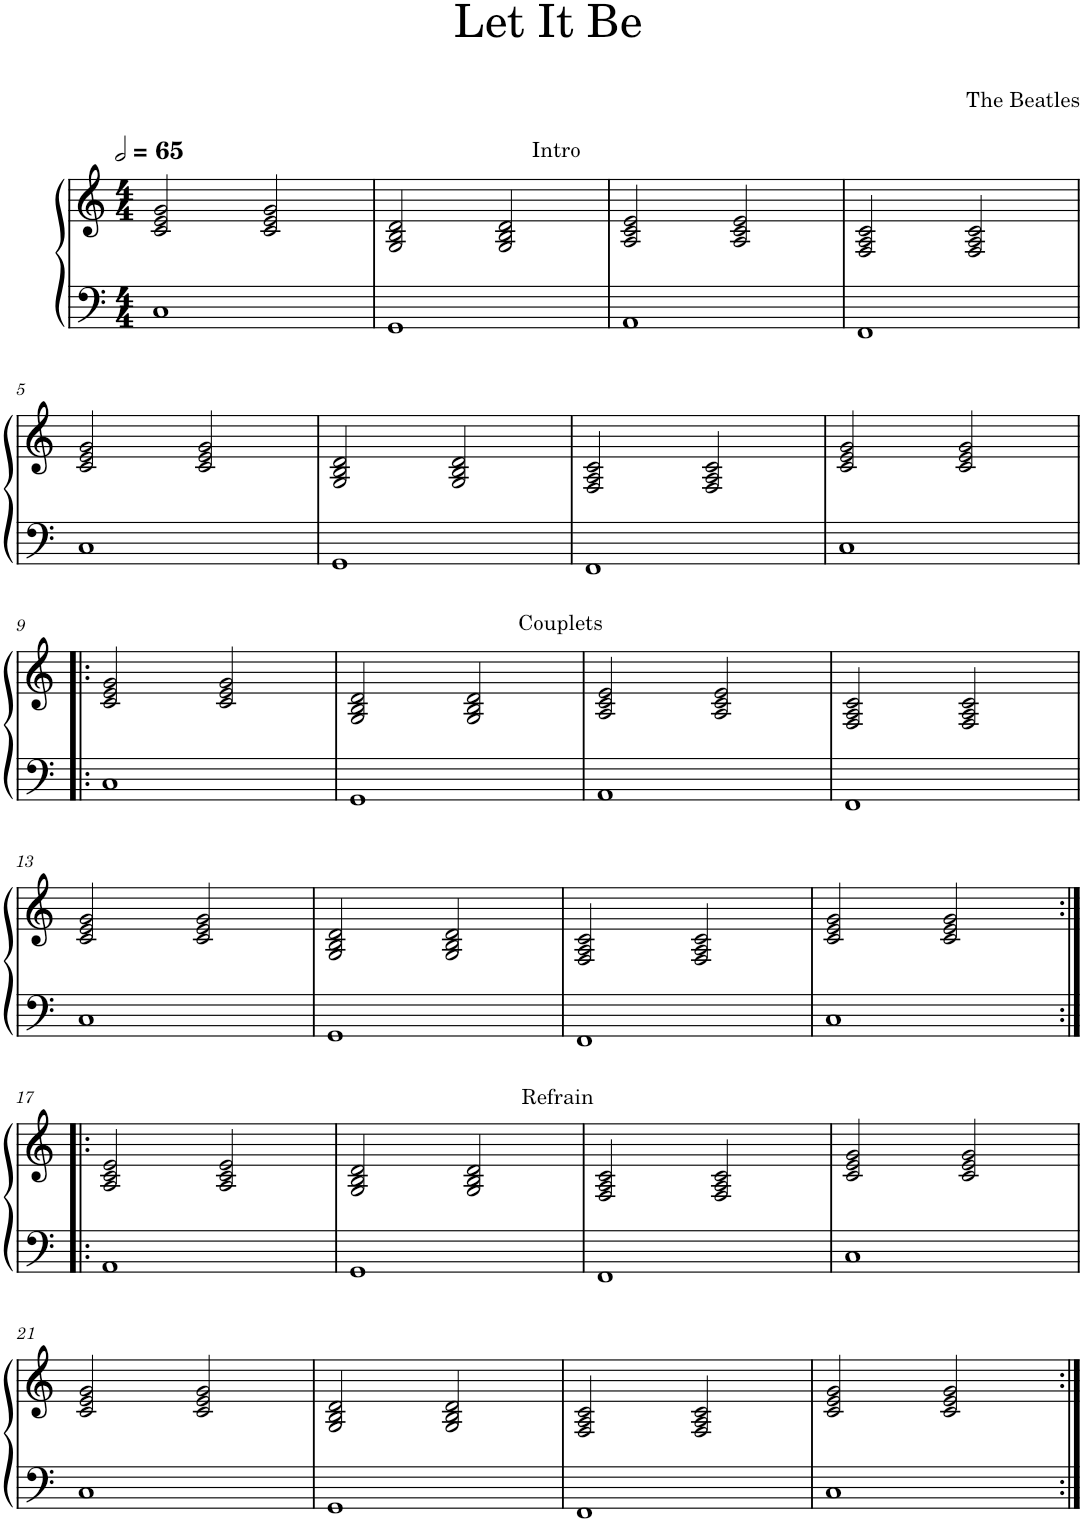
**kern	**kern
*part1	*part1
*staff2	*staff1
*I"Piano	*
*I'Pia.	*
*clefF4	*clefG2
*k[]	*k[]
*M4/4	*M4/4
*MM130	*MM130
=1	=1
1C	2c/ 2e/ 2g/
.	2c/ 2e/ 2g/
=2	=2
*	*^
1GG	2G/ 2B/ 2d/	2ryy
.	2G/ 2B/ 2d/	8ryy
!	!	!LO:TX:a:t=Intro
.	.	4.ryy
*	*v	*v
=3	=3
1AA	2A/ 2c/ 2e/
.	2A/ 2c/ 2e/
=4	=4
1FF	2F/ 2A/ 2c/
.	2F/ 2A/ 2c/
!!LO:LB:g=z
=5	=5
1C	2c/ 2e/ 2g/
.	2c/ 2e/ 2g/
=6	=6
1GG	2G/ 2B/ 2d/
.	2G/ 2B/ 2d/
=7	=7
1FF	2F/ 2A/ 2c/
.	2F/ 2A/ 2c/
=8	=8
1C	2c/ 2e/ 2g/
.	2c/ 2e/ 2g/
!!LO:LB:g=z
=9!|:	=9!|:
1C	2c/ 2e/ 2g/
.	2c/ 2e/ 2g/
=10	=10
*	*^
1GG	2G/ 2B/ 2d/	2.ryy
.	2G/ 2B/ 2d/	.
!	!	!LO:TX:a:t=Couplets
.	.	4ryy
*	*v	*v
=11	=11
1AA	2A/ 2c/ 2e/
.	2A/ 2c/ 2e/
=12	=12
1FF	2F/ 2A/ 2c/
.	2F/ 2A/ 2c/
!!LO:LB:g=z
=13	=13
1C	2c/ 2e/ 2g/
.	2c/ 2e/ 2g/
=14	=14
1GG	2G/ 2B/ 2d/
.	2G/ 2B/ 2d/
=15	=15
1FF	2F/ 2A/ 2c/
.	2F/ 2A/ 2c/
=16	=16
1C	2c/ 2e/ 2g/
.	2c/ 2e/ 2g/
!!LO:LB:g=z
=17:|!|:	=17:|!|:
1AA	2A/ 2c/ 2e/
.	2A/ 2c/ 2e/
=18	=18
*	*^
1GG	2G/ 2B/ 2d/	2.ryy
.	2G/ 2B/ 2d/	.
!	!	!LO:TX:a:t=Refrain
.	.	4ryy
*	*v	*v
=19	=19
1FF	2F/ 2A/ 2c/
.	2F/ 2A/ 2c/
=20	=20
1C	2c/ 2e/ 2g/
.	2c/ 2e/ 2g/
!!LO:LB:g=z
=21	=21
1C	2c/ 2e/ 2g/
.	2c/ 2e/ 2g/
=22	=22
1GG	2G/ 2B/ 2d/
.	2G/ 2B/ 2d/
=23	=23
1FF	2F/ 2A/ 2c/
.	2F/ 2A/ 2c/
=24	=24
1C	2c/ 2e/ 2g/
.	2c/ 2e/ 2g/
=:|!	=:|!
*-	*-
